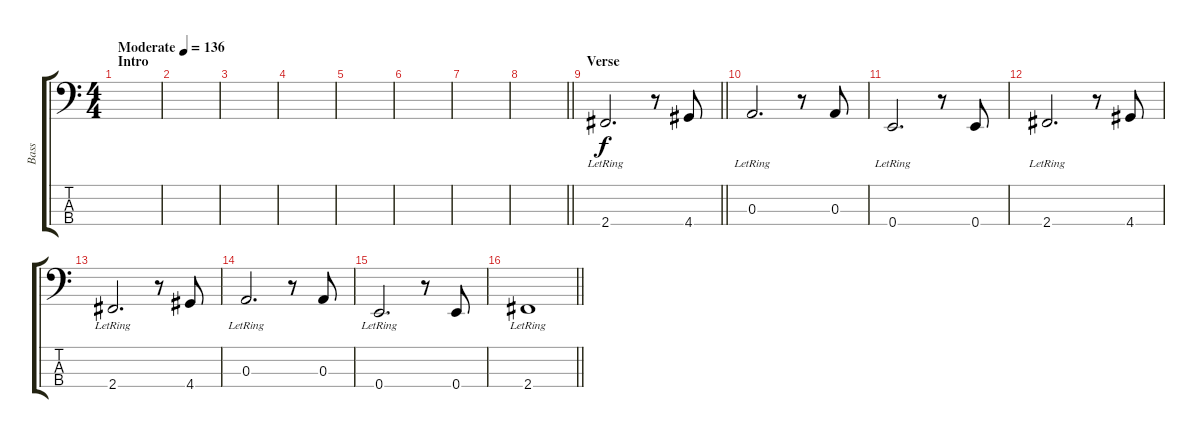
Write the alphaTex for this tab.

\track ("Bass" "Bass") {instrument electricbassfinger}
\staff {score tabs}
\tuning (G2 D2 A1 E1) {hide}
\ts (4 4)
\section ("" "Intro")
\tempo (136 "Moderate")
\clef f4
\ks c
|
|
|
|
|
|
|
\barLineRight lightlight
|
\section ("" "Verse")
\barLineRight lightlight
2.4{lr}.2{d} r.8 4.4.8 |
0.3{lr}.2{d} r.8 0.3.8 |
0.4{lr}.2{d} r.8 0.4.8 |
2.4{lr}.2{d} r.8 4.4.8 |
2.4{lr}.2{d} r.8 4.4.8 |
0.3{lr}.2{d} r.8 0.3.8 |
0.4{lr}.2{d} r.8 0.4.8 |
\barLineRight lightlight
2.4{lr}.1
